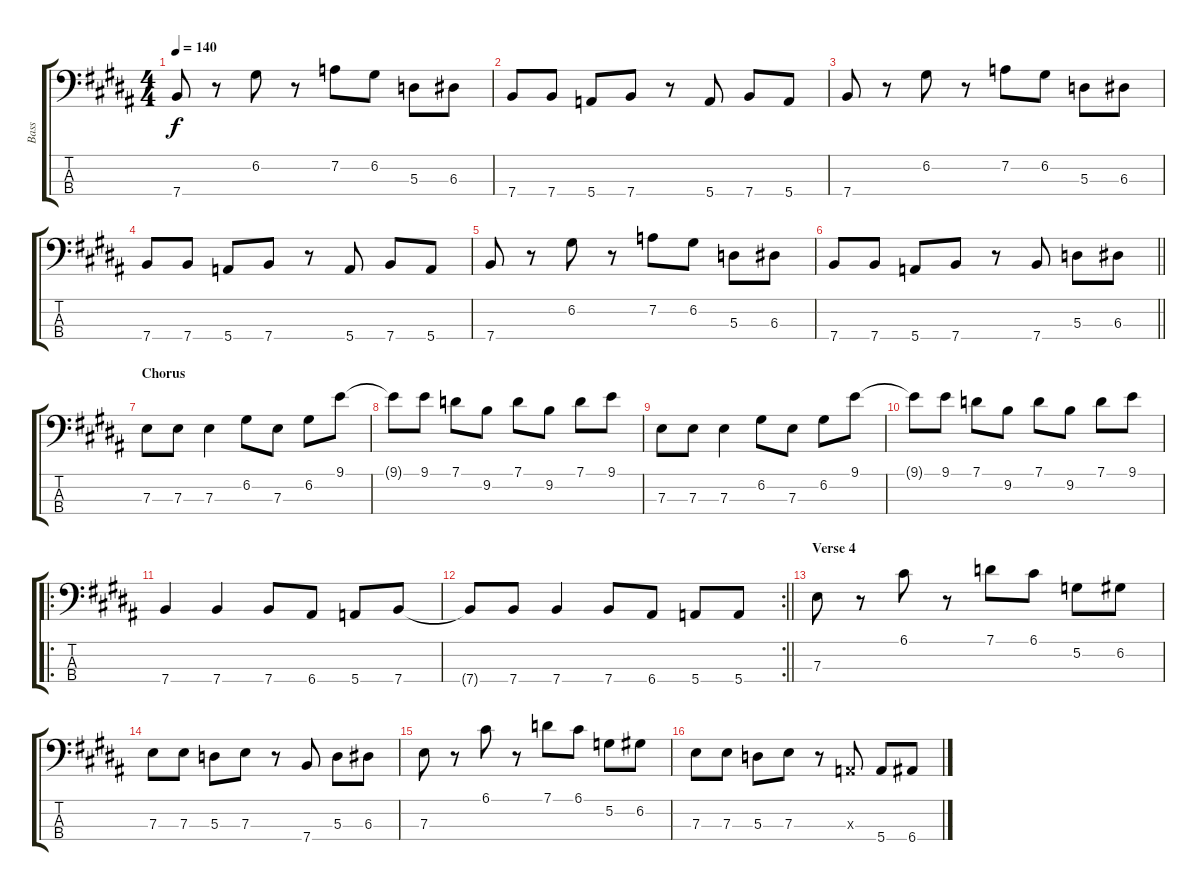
\track ("Bass" "Bass") {instrument electricbassfinger}
\staff {score tabs}
\tuning (G2 D2 A1 E1) {hide}
\ts (4 4)
\tempo 140
\clef f4
\ks b
7.4.8{dy f} r.8 6.2.8 r.8 7.2.8 6.2.8 5.3.8 6.3.8 |
7.4.8 7.4.8 5.4.8 7.4.8 r.8 5.4.8 7.4.8 5.4.8 |
7.4.8 r.8 6.2.8 r.8 7.2.8 6.2.8 5.3.8 6.3.8 |
7.4.8 7.4.8 5.4.8 7.4.8 r.8 5.4.8 7.4.8 5.4.8 |
7.4.8 r.8 6.2.8 r.8 7.2.8 6.2.8 5.3.8 6.3.8 |
\barLineRight lightlight
7.4.8 7.4.8 5.4.8 7.4.8 r.8 7.4.8 5.3.8 6.3.8 |
\section ("" "Chorus")
7.3.8 7.3.8 7.3.4 6.2.8 7.3.8 6.2.8 9.1.8 |
9.1{t}.8 9.1.8 7.1.8 9.2.8 7.1.8 9.2.8 7.1.8 9.1.8 |
7.3.8 7.3.8 7.3.4 6.2.8 7.3.8 6.2.8 9.1.8 |
9.1{t}.8 9.1.8 7.1.8 9.2.8 7.1.8 9.2.8 7.1.8 9.1.8 |
\ro
7.4.4 7.4.4 7.4.8 6.4.8 5.4.8 7.4.8 |
\rc 2
\barLineRight lightlight
7.4{t}.8 7.4.8 7.4.4 7.4.8 6.4.8 5.4.8 5.4.8 |
\section ("" "Verse 4")
7.3.8 r.8 6.1.8 r.8 7.1.8 6.1.8 5.2.8 6.2.8 |
7.3.8 7.3.8 5.3.8 7.3.8 r.8 7.4.8 5.3.8 6.3.8 |
7.3.8 r.8 6.1.8 r.8 7.1.8 6.1.8 5.2.8 6.2.8 |
7.3.8 7.3.8 5.3.8 7.3.8 r.8 0.3{x}.8 5.4.8 6.4.8
